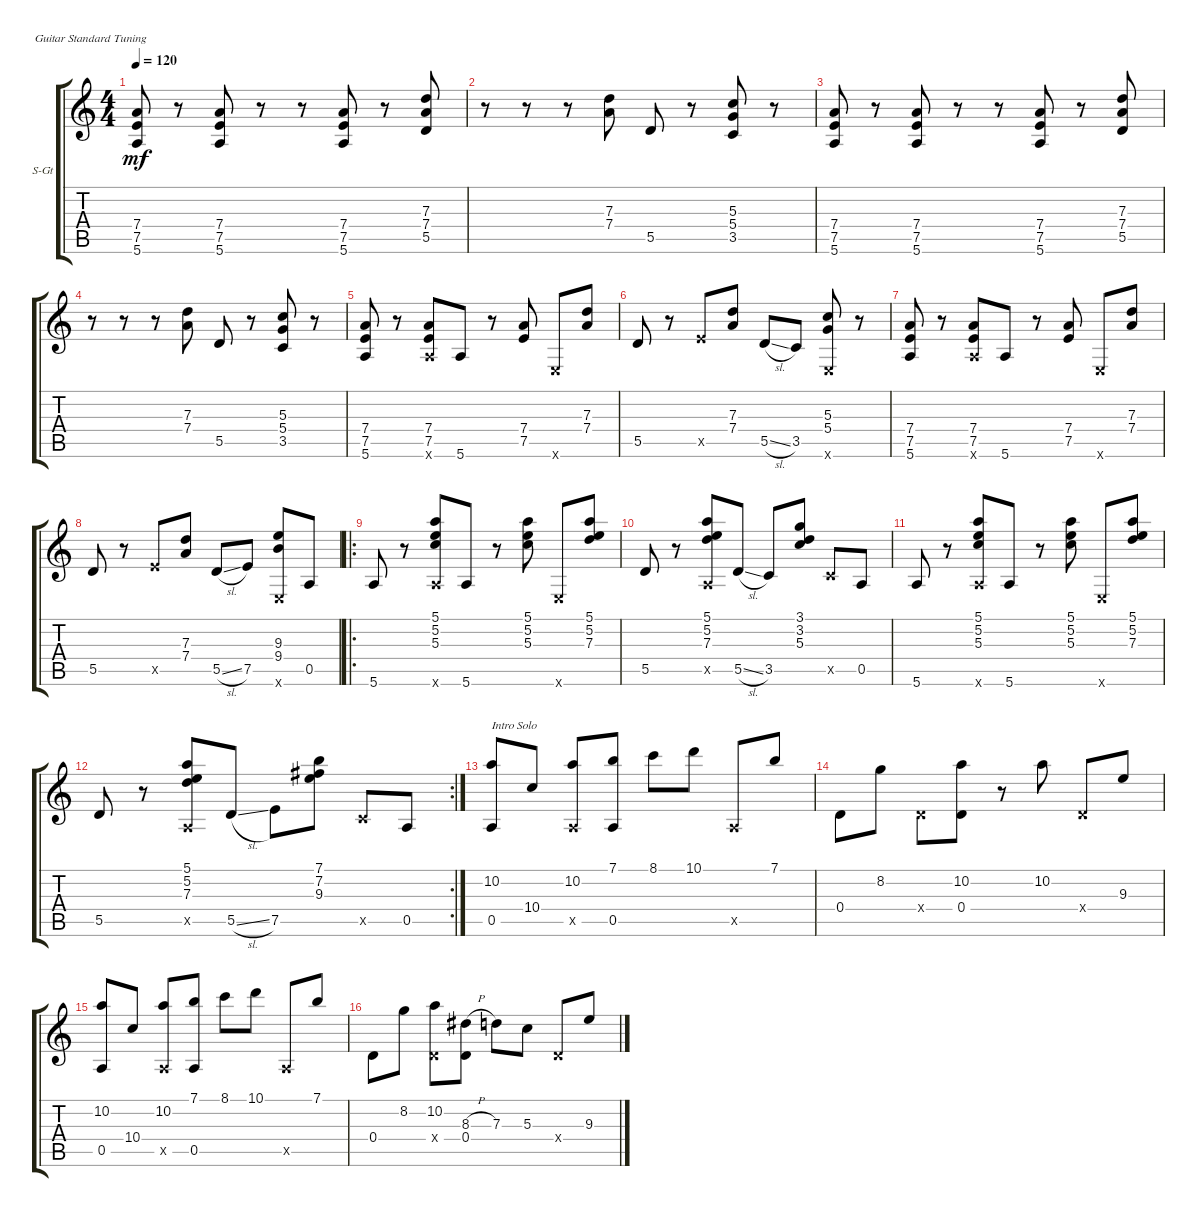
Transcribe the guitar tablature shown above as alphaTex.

\defaultSystemsLayout 4
\bracketExtendMode groupsimilarinstruments
\firstSystemTrackNameOrientation horizontal
\otherSystemsTrackNameOrientation horizontal
\track ("Steel Guitar" "S-Gt") {instrument acousticguitarsteel}
\staff {score tabs}
\tuning (E4 B3 G3 D3 A2 E2)
\ts (4 4)
\tempo 120
\clef g2
\ks c
(5.6 7.5 7.4).8{dy mf instrument acousticguitarsteel} r.8 (5.6 7.5 7.4).8 r.8 r.8 (5.6 7.5 7.4).8 r.8 (5.5 7.4 7.3).8 |
r.8 r.8 r.8 (7.3 7.4).8 5.5.8 r.8 (3.5 5.4 5.3).8 r.8 |
(5.6 7.5 7.4).8 r.8 (5.6 7.5 7.4).8 r.8 r.8 (5.6 7.5 7.4).8 r.8 (5.5 7.4 7.3).8 |
r.8 r.8 r.8 (7.3 7.4).8 5.5.8 r.8 (3.5 5.4 5.3).8 r.8 |
(5.6 7.5 7.4).8 r.8 (5.6{x} 7.5 7.4).8 5.6.8 r.8 (7.5 7.4).8 0.6{x}.8 (7.3 7.4).8 |
5.5.8 r.8 7.5{x}.8 (7.4 7.3).8 5.5{sl}.8 3.5.8 (0.6{x} 5.4 5.3).8 r.8 |
(5.6 7.5 7.4).8 r.8 (5.6{x} 7.5 7.4).8 5.6.8 r.8 (7.5 7.4).8 0.6{x}.8 (7.3 7.4).8 |
5.5.8 r.8 7.5{x}.8 (7.4 7.3).8 5.5{sl}.8 7.5.8 (0.6{x} 9.4 9.3).8 0.5.8 |
\ro
5.6.8 r.8 (5.6{x} 5.1 5.2 5.3).8 5.6.8 r.8 (5.1 5.2 5.3).8 0.6{x}.8 (5.2 5.1 7.3).8 |
5.5.8 r.8 (0.5{x} 7.3 5.2 5.1).8 5.5{sl}.8 3.5.8 (5.3 3.2 3.1).8 3.5{x}.8 0.5.8 |
5.6.8 r.8 (5.6{x} 5.1 5.2 5.3).8 5.6.8 r.8 (5.1 5.2 5.3).8 0.6{x}.8 (5.2 5.1 7.3).8 |
\rc 2
5.5.8 r.8 (0.5{x} 7.3 5.2 5.1).8 5.5{sl}.8 7.5.8 (9.3 7.2 7.1).8 3.5{x}.8 0.5.8 |
(0.5 10.2).8{txt "Intro Solo"} 10.4.8 (10.2 0.5{x}).8 (7.1 0.5).8 8.1.8 10.1.8 0.5{x}.8 7.1.8 |
0.4.8 8.2.8 0.4{x}.8 (0.4 10.2).8 r.8 10.2.8 0.4{x}.8 9.3.8 |
(0.5 10.2).8 10.4.8 (10.2 0.5{x}).8 (7.1 0.5).8 8.1.8 10.1.8 0.5{x}.8 7.1.8 |
0.4.8 8.2.8 (10.2 0.4{x}).8 (0.4 8.3{h}).8 7.3.8 5.3.8 0.4{x}.8 9.3.8
